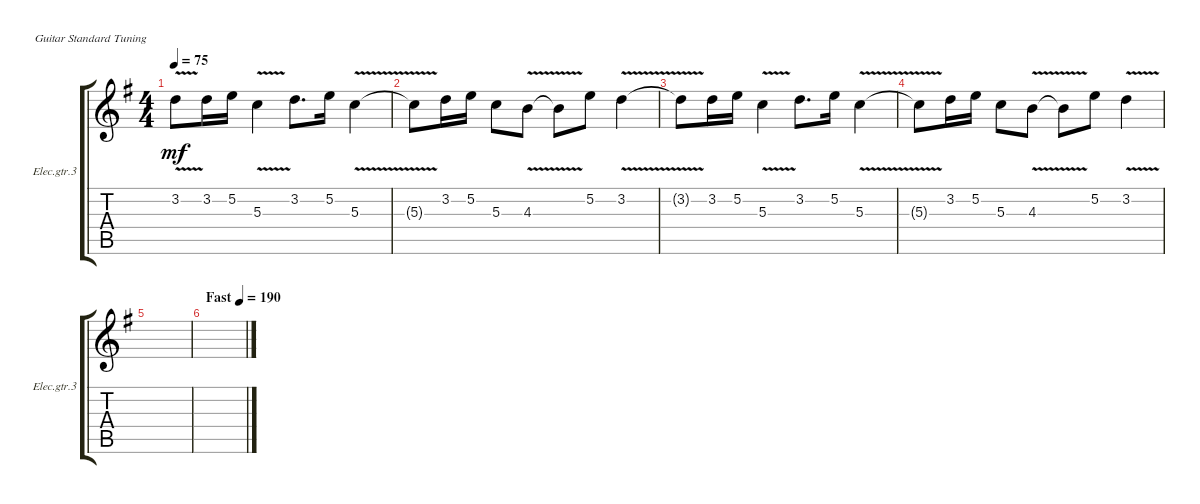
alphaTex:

\defaultSystemsLayout 4
\bracketExtendMode groupsimilarinstruments
\useSystemSignSeparator
\singleTrackTrackNamePolicy allsystems
\multiTrackTrackNamePolicy allsystems
\firstSystemTrackNameOrientation horizontal
\otherSystemsTrackNameOrientation horizontal
\track ("Elec. gtr. 3" "Elec.gtr.3") {instrument acousticguitarsteel}
\staff {score tabs}
\tuning (E4 B3 G3 D3 A2 E2)
\ts (4 4)
\tempo 75
\clef g2
\ks eminor
3.2{v t}.8{dy mf} 3.2.16 5.2.16 5.3{v}.4 3.2.8{d} 5.2.16 5.3{v}.4 |
5.3{v t}.8 3.2.16 5.2.16 5.3.8 4.3{v}.8 4.3{t}.8 5.2.8 3.2{v}.4 |
3.2{v t}.8 3.2.16 5.2.16 5.3{v}.4 3.2.8{d} 5.2.16 5.3{v}.4 |
5.3{v t}.8 3.2.16 5.2.16 5.3.8 4.3{v}.8 4.3{t}.8 5.2.8 3.2{v}.4 |
|
\tempo (190 "Fast")
